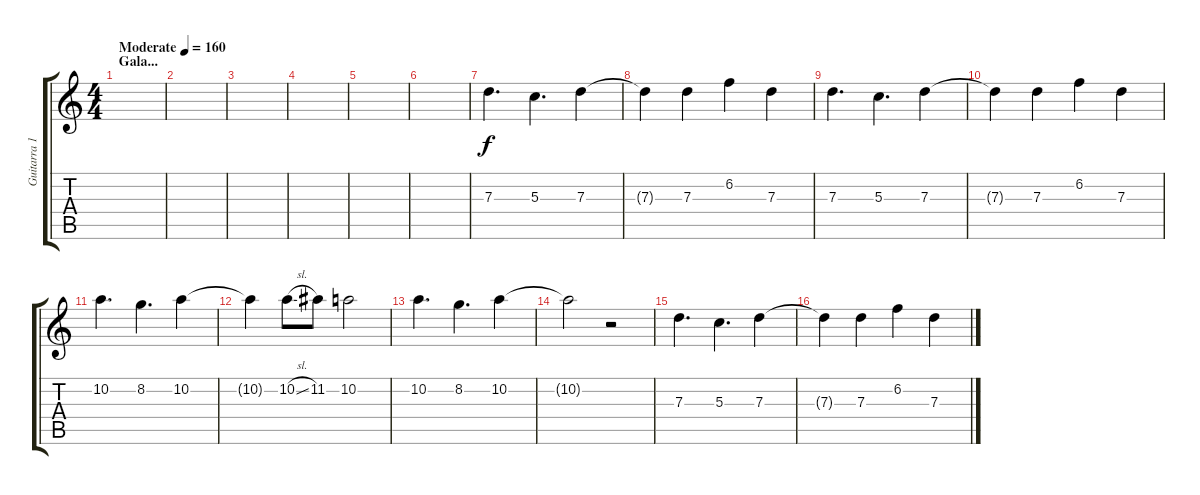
\track ("Guitarra 1" "Guitarra 1") {instrument distortionguitar}
\staff {score tabs}
\tuning (E4 B3 G3 D3 A2 E2) {hide}
\ts (4 4)
\section ("" "Gala...")
\tempo (160 "Moderate")
\clef g2
\ks c
|
|
|
|
|
|
7.3.4{d volume 11 instrument electricguitarclean} 5.3.4{d} 7.3.4 |
7.3{t}.4{volume 14} 7.3.4 6.2.4 7.3.4 |
7.3.4{d volume 9} 5.3.4{d} 7.3.4 |
7.3{t}.4 7.3.4{volume 14} 6.2.4 7.3.4 |
10.2.4{d volume 9} 8.2.4{d} 10.2.4 |
10.2{t}.4{volume 14} 10.2{sl}.8 11.2.8 10.2.2 |
10.2.4{d volume 9} 8.2.4{d} 10.2.4 |
10.2{t}.2{volume 14} r.2 |
7.3.4{d} 5.3.4{d} 7.3.4 |
7.3{t}.4{volume 14} 7.3.4 6.2.4 7.3.4
